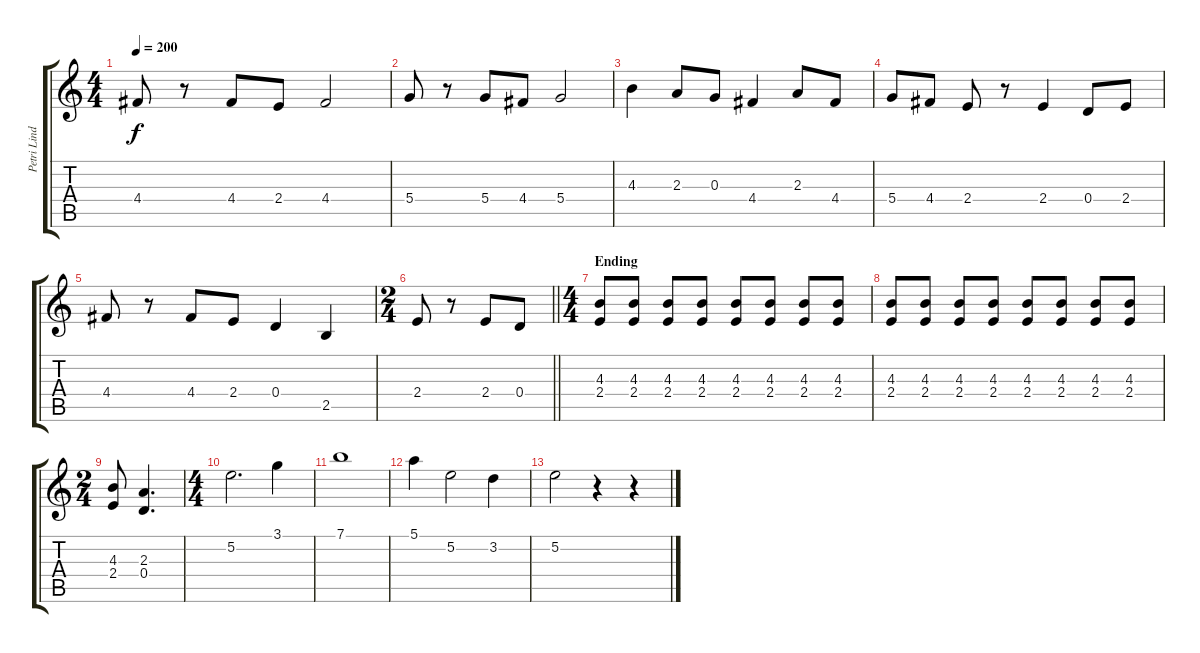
\track ("Petri Lindroos" "Petri Lind") {instrument distortionguitar}
\staff {score tabs}
\tuning (E4 B3 G3 D3 A2 E2) {hide}
\ts (4 4)
\tempo 200
\clef g2
\ks c
4.4.8{dy f} r.8 4.4.8 2.4.8 4.4.2 |
5.4.8 r.8 5.4.8 4.4.8 5.4.2 |
4.3.4 2.3.8 0.3.8 4.4.4 2.3.8 4.4.8 |
5.4.8 4.4.8 2.4.8 r.8 2.4.4 0.4.8 2.4.8 |
4.4.8 r.8 4.4.8 2.4.8 0.4.4 2.5.4 |
\ts (2 4)
\barLineRight lightlight
2.4.8 r.8 2.4.8 0.4.8 |
\ts (4 4)
\section ("" "Ending")
(4.3 2.4).8 (4.3 2.4).8 (4.3 2.4).8 (4.3 2.4).8 (4.3 2.4).8 (4.3 2.4).8 (4.3 2.4).8 (4.3 2.4).8 |
(4.3 2.4).8 (4.3 2.4).8 (4.3 2.4).8 (4.3 2.4).8 (4.3 2.4).8 (4.3 2.4).8 (4.3 2.4).8 (4.3 2.4).8 |
\ts (2 4)
(4.3 2.4).8 (2.3 0.4).4{d} |
\ts (4 4)
5.2.2{d} 3.1.4 |
7.1.1 |
5.1.4 5.2.2 3.2.4 |
5.2.2 r.4 r.4
